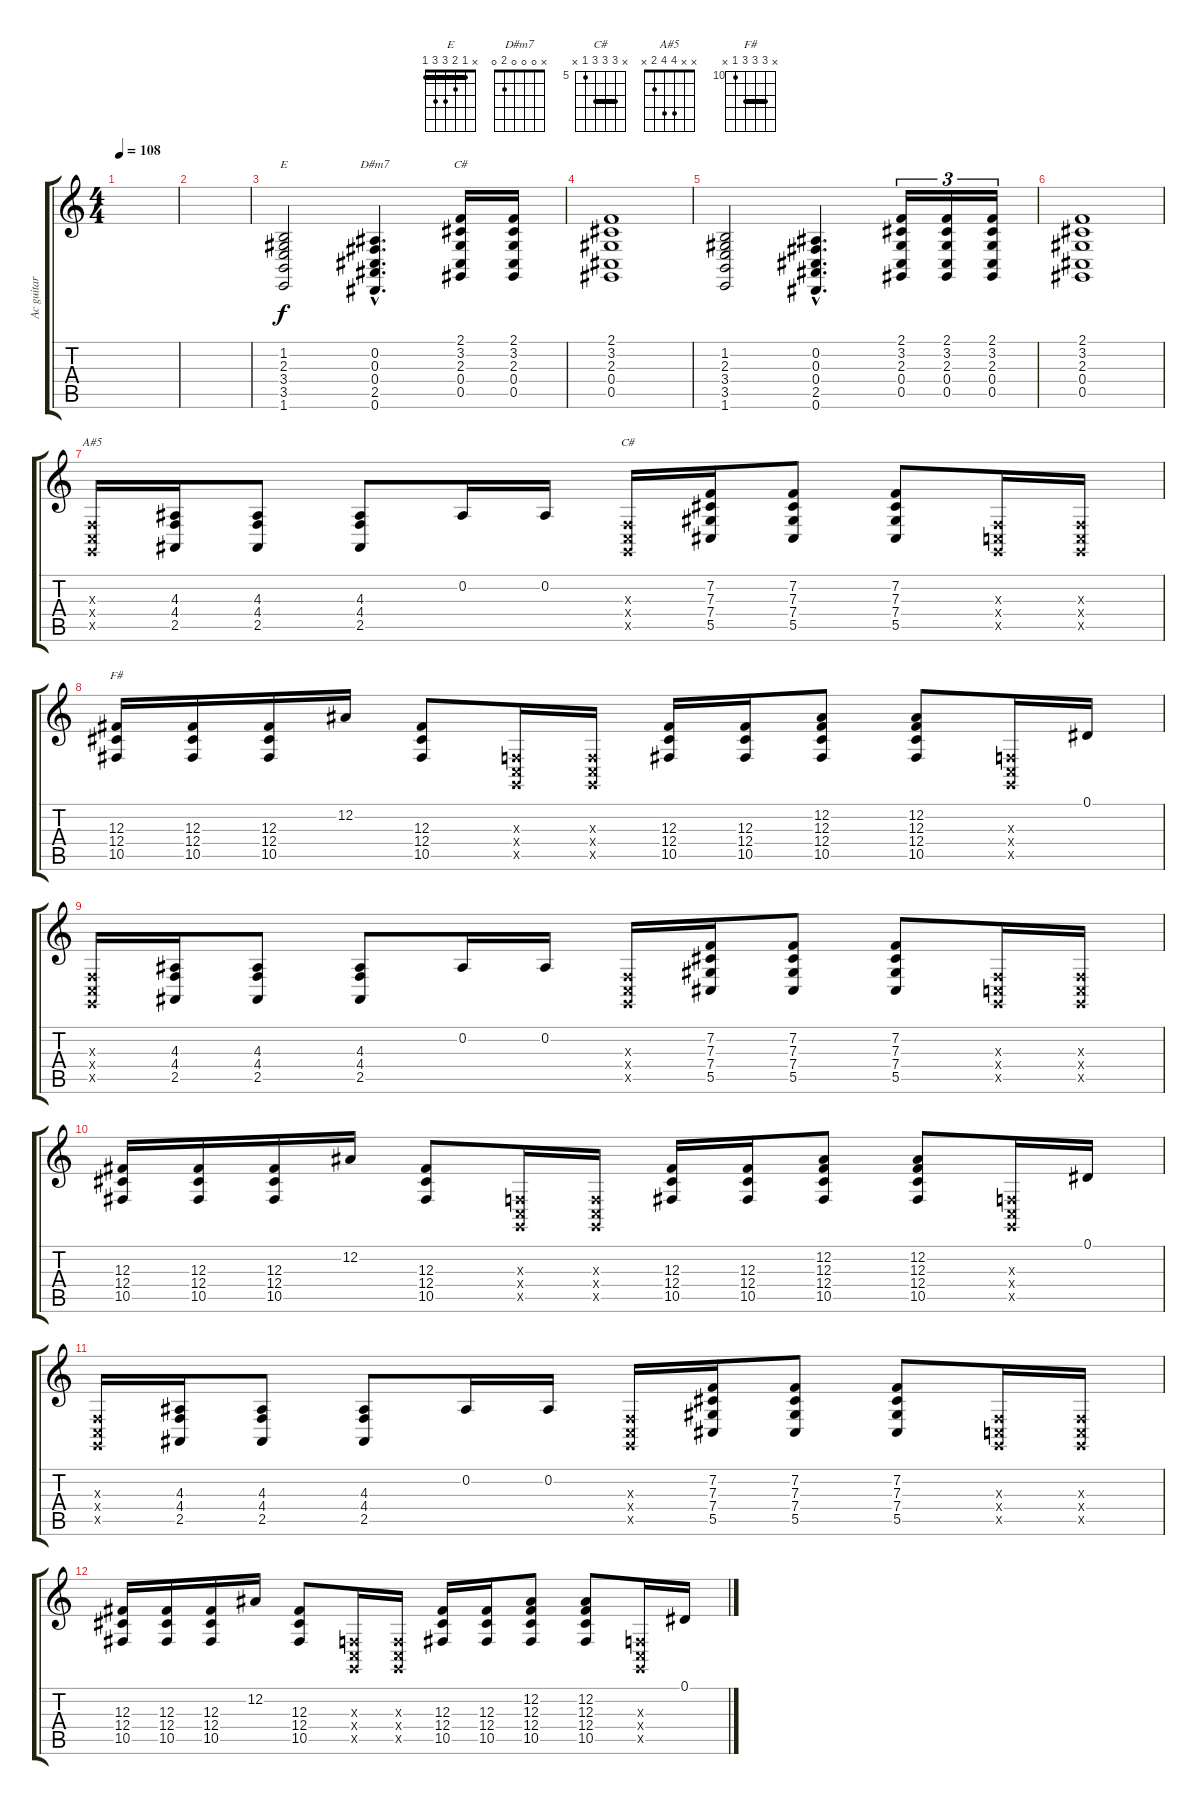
\track ("Ac guitar" "Ac guitar") {instrument brightacousticpiano}
\staff {score tabs}
\tuning (Eb4 Bb3 Gb3 Db3 Ab2 Eb2) {hide}
\chord ("E" x 1 2 3 3 1) {barre 1}
\chord ("D#m7" x 0 0 0 2 0)
\chord ("C#" 2 3 2 0 0 x)
\chord ("A#5" x x 4 4 2 x)
\chord ("C#" x 7 7 7 5 x) {firstfret 5 barre 7}
\chord ("F#" x 12 12 12 10 x) {firstfret 10 barre 12}
\ts (4 4)
\tempo 108
\clef g2
\ks c
|
|
(1.2 2.3 3.4 3.5 1.6).2{ch "E"} (0.2{hac} 0.3{hac} 0.4{hac} 2.5{hac} 0.6{hac}).4{d ch "D#m7"} (2.1 3.2 2.3 0.4 0.5).16{ch "C#"} (2.1 3.2 2.3 0.4 0.5).16 |
(2.1 3.2 2.3 0.4 0.5).1 |
(1.2 2.3 3.4 3.5 1.6).2 (0.2{hac} 0.3{hac} 0.4{hac} 2.5{hac} 0.6{hac}).4{d} (2.1 3.2 2.3 0.4 0.5).16{tu (3 2)} (2.1 3.2 2.3 0.4 0.5).16{tu (3 2)} (2.1 3.2 2.3 0.4 0.5).16{tu (3 2)} |
(2.1 3.2 2.3 0.4 0.5).1 |
(-1.3{x} -1.4{x} -1.5{x}).16{ch "A#5"} (4.3 4.4 2.5).16 (4.3 4.4 2.5).8 (4.3 4.4 2.5).8 0.2.16 0.2.16 (-1.3{x} -1.4{x} -1.5{x}).16{ch "C#"} (7.2 7.3 7.4 5.5).16 (7.2 7.3 7.4 5.5).8 (7.2 7.3 7.4 5.5).8 (-1.3{x} -1.4{x} -1.5{x}).16 (-1.3{x} -1.4{x} -1.5{x}).16 |
(12.3 12.4 10.5).16{ch "F#"} (12.3 12.4 10.5).16 (12.3 12.4 10.5).16 12.2.16 (12.3 12.4 10.5).8 (-1.3{x} -1.4{x} -1.5{x}).16 (-1.3{x} -1.4{x} -1.5{x}).16 (12.3 12.4 10.5).16 (12.3 12.4 10.5).16 (12.2 12.3 12.4 10.5).8 (12.2 12.3 12.4 10.5).8 (-1.3{x} -1.4{x} -1.5{x}).16 0.1.16 |
(-1.3{x} -1.4{x} -1.5{x}).16 (4.3 4.4 2.5).16 (4.3 4.4 2.5).8 (4.3 4.4 2.5).8 0.2.16 0.2.16 (-1.3{x} -1.4{x} -1.5{x}).16 (7.2 7.3 7.4 5.5).16 (7.2 7.3 7.4 5.5).8 (7.2 7.3 7.4 5.5).8 (-1.3{x} -1.4{x} -1.5{x}).16 (-1.3{x} -1.4{x} -1.5{x}).16 |
(12.3 12.4 10.5).16 (12.3 12.4 10.5).16 (12.3 12.4 10.5).16 12.2.16 (12.3 12.4 10.5).8 (-1.3{x} -1.4{x} -1.5{x}).16 (-1.3{x} -1.4{x} -1.5{x}).16 (12.3 12.4 10.5).16 (12.3 12.4 10.5).16 (12.2 12.3 12.4 10.5).8 (12.2 12.3 12.4 10.5).8 (-1.3{x} -1.4{x} -1.5{x}).16 0.1.16 |
(-1.3{x} -1.4{x} -1.5{x}).16 (4.3 4.4 2.5).16 (4.3 4.4 2.5).8 (4.3 4.4 2.5).8 0.2.16 0.2.16 (-1.3{x} -1.4{x} -1.5{x}).16 (7.2 7.3 7.4 5.5).16 (7.2 7.3 7.4 5.5).8 (7.2 7.3 7.4 5.5).8 (-1.3{x} -1.4{x} -1.5{x}).16 (-1.3{x} -1.4{x} -1.5{x}).16 |
(12.3 12.4 10.5).16 (12.3 12.4 10.5).16 (12.3 12.4 10.5).16 12.2.16 (12.3 12.4 10.5).8 (-1.3{x} -1.4{x} -1.5{x}).16 (-1.3{x} -1.4{x} -1.5{x}).16 (12.3 12.4 10.5).16 (12.3 12.4 10.5).16 (12.2 12.3 12.4 10.5).8 (12.2 12.3 12.4 10.5).8 (-1.3{x} -1.4{x} -1.5{x}).16 0.1.16
